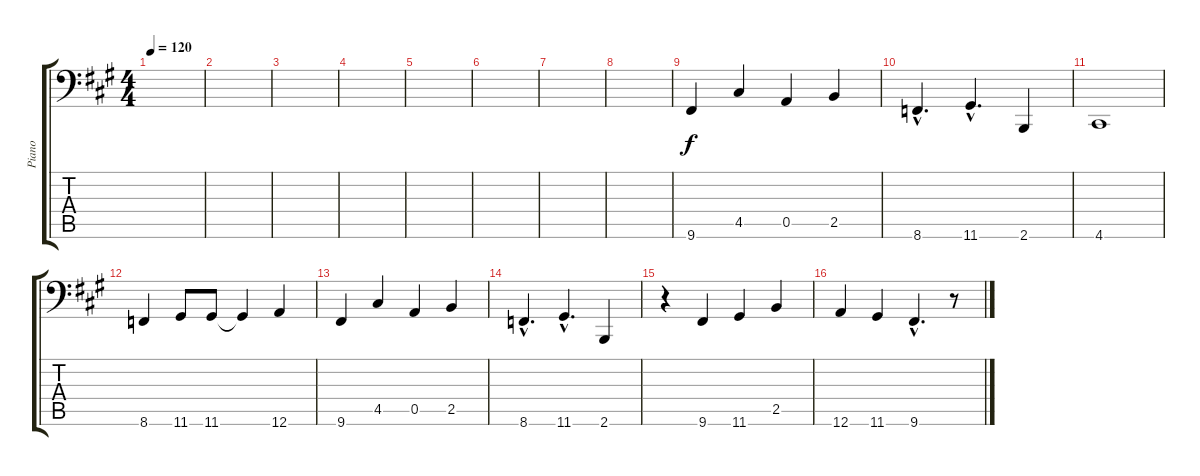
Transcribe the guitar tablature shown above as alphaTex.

\track ("Piano" "Piano") {instrument acousticgrandpiano}
\staff {score tabs}
\tuning (E4 B3 G3 D3 A2 A1) {hide}
\ts (4 4)
\tempo 120
\clef f4
\ks f#minor
|
|
|
|
|
|
|
|
9.6.4 4.5.4 0.5.4 2.5.4 |
8.6{hac}.4{d} 11.6{hac}.4{d} 2.6.4 |
4.6.1 |
8.6.4 11.6.8 11.6.8 11.6{t}.4 12.6.4 |
9.6.4 4.5.4 0.5.4 2.5.4 |
8.6{hac}.4{d} 11.6{hac}.4{d} 2.6.4 |
r.4 9.6.4 11.6.4 2.5.4 |
12.6.4 11.6.4 9.6{hac}.4{d} r.8
